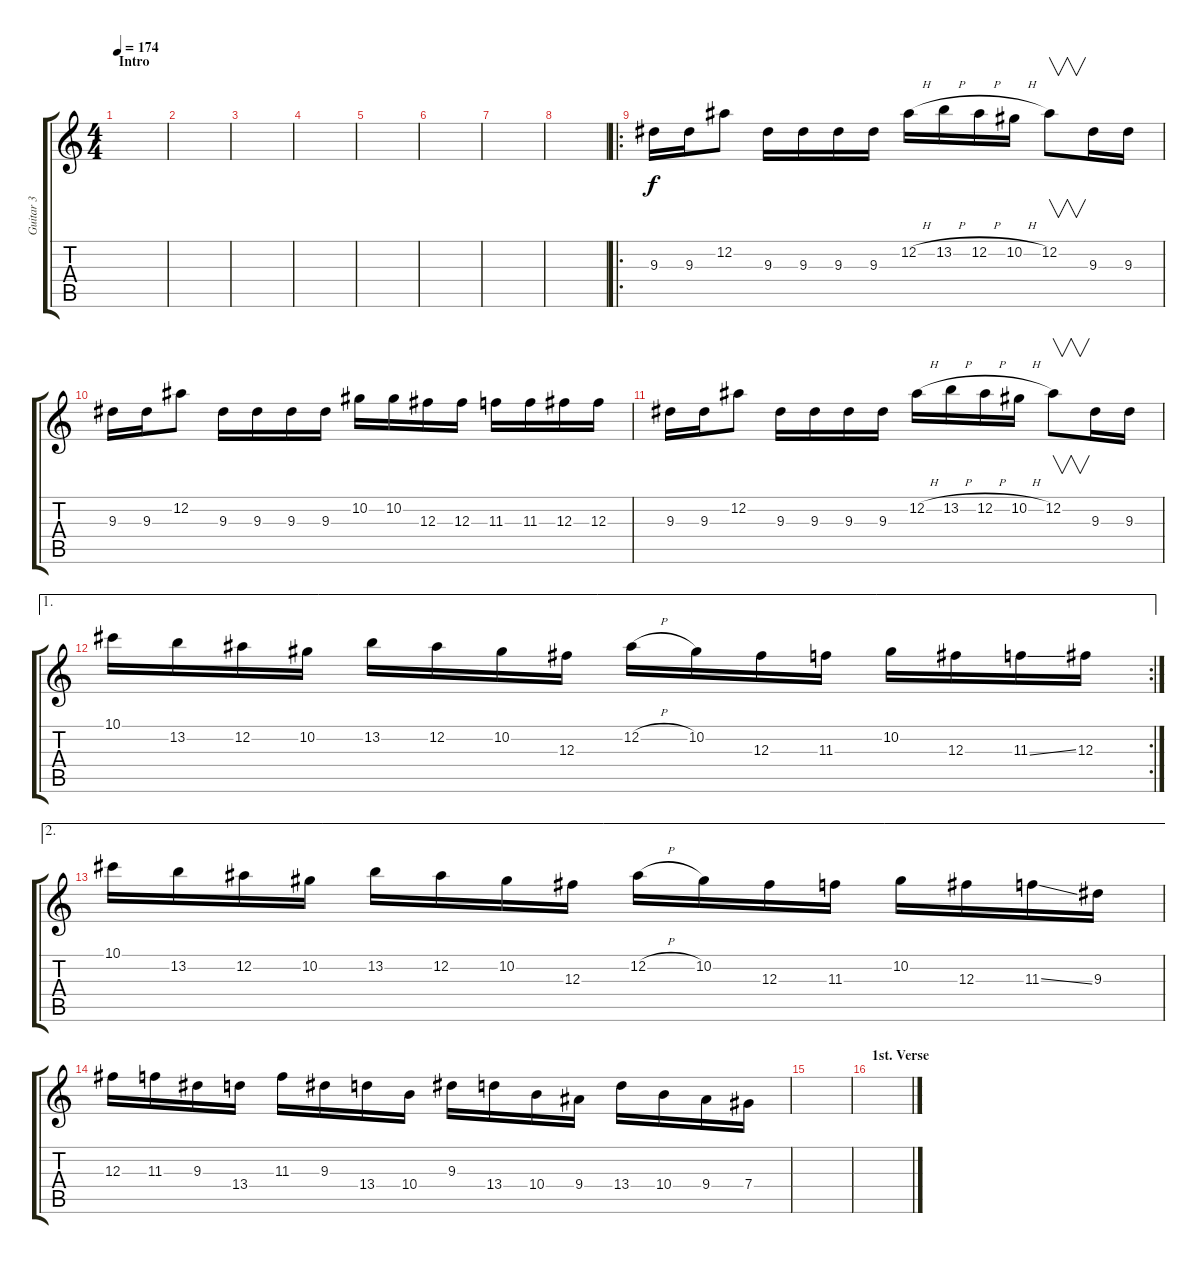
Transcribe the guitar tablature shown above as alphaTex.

\track ("Guitar 3" "Guitar 3") {instrument distortionguitar}
\staff {score tabs}
\tuning (Eb4 Bb3 Gb3 Db3 Ab2 Eb2) {hide}
\ts (4 4)
\section ("" "Intro")
\tempo 174
\clef g2
\ks c
|
|
|
|
|
|
|
|
\ro
9.3.16{volume 7} 9.3.16 12.2.8 9.3.16 9.3.16 9.3.16 9.3.16 12.2{h}.16 13.2{h}.16 12.2{h}.16 10.2{h}.16 12.2.8{v} 9.3.16 9.3.16 |
9.3.16 9.3.16 12.2.8 9.3.16 9.3.16 9.3.16 9.3.16 10.2.16 10.2.16 12.3.16 12.3.16 11.3.16 11.3.16 12.3.16 12.3.16 |
9.3.16 9.3.16 12.2.8 9.3.16 9.3.16 9.3.16 9.3.16 12.2{h}.16 13.2{h}.16 12.2{h}.16 10.2{h}.16 12.2.8{v} 9.3.16 9.3.16 |
\ae 1
\rc 2
10.1.16 13.2.16 12.2.16 10.2.16 13.2.16 12.2.16 10.2.16 12.3.16 12.2{h}.16 10.2.16 12.3.16 11.3.16 10.2.16 12.3.16 11.3{ss}.16 12.3.16 |
\ae 2
10.1.16 13.2.16 12.2.16 10.2.16 13.2.16 12.2.16 10.2.16 12.3.16 12.2{h}.16 10.2.16 12.3.16 11.3.16 10.2.16 12.3.16 11.3{ss}.16 9.3.16 |
12.3.16 11.3.16 9.3.16 13.4.16 11.3.16 9.3.16 13.4.16 10.4.16 9.3.16 13.4.16 10.4.16 9.4.16 13.4.16 10.4.16 9.4.16 7.4.16 |
|
\section ("" "1st. Verse")
